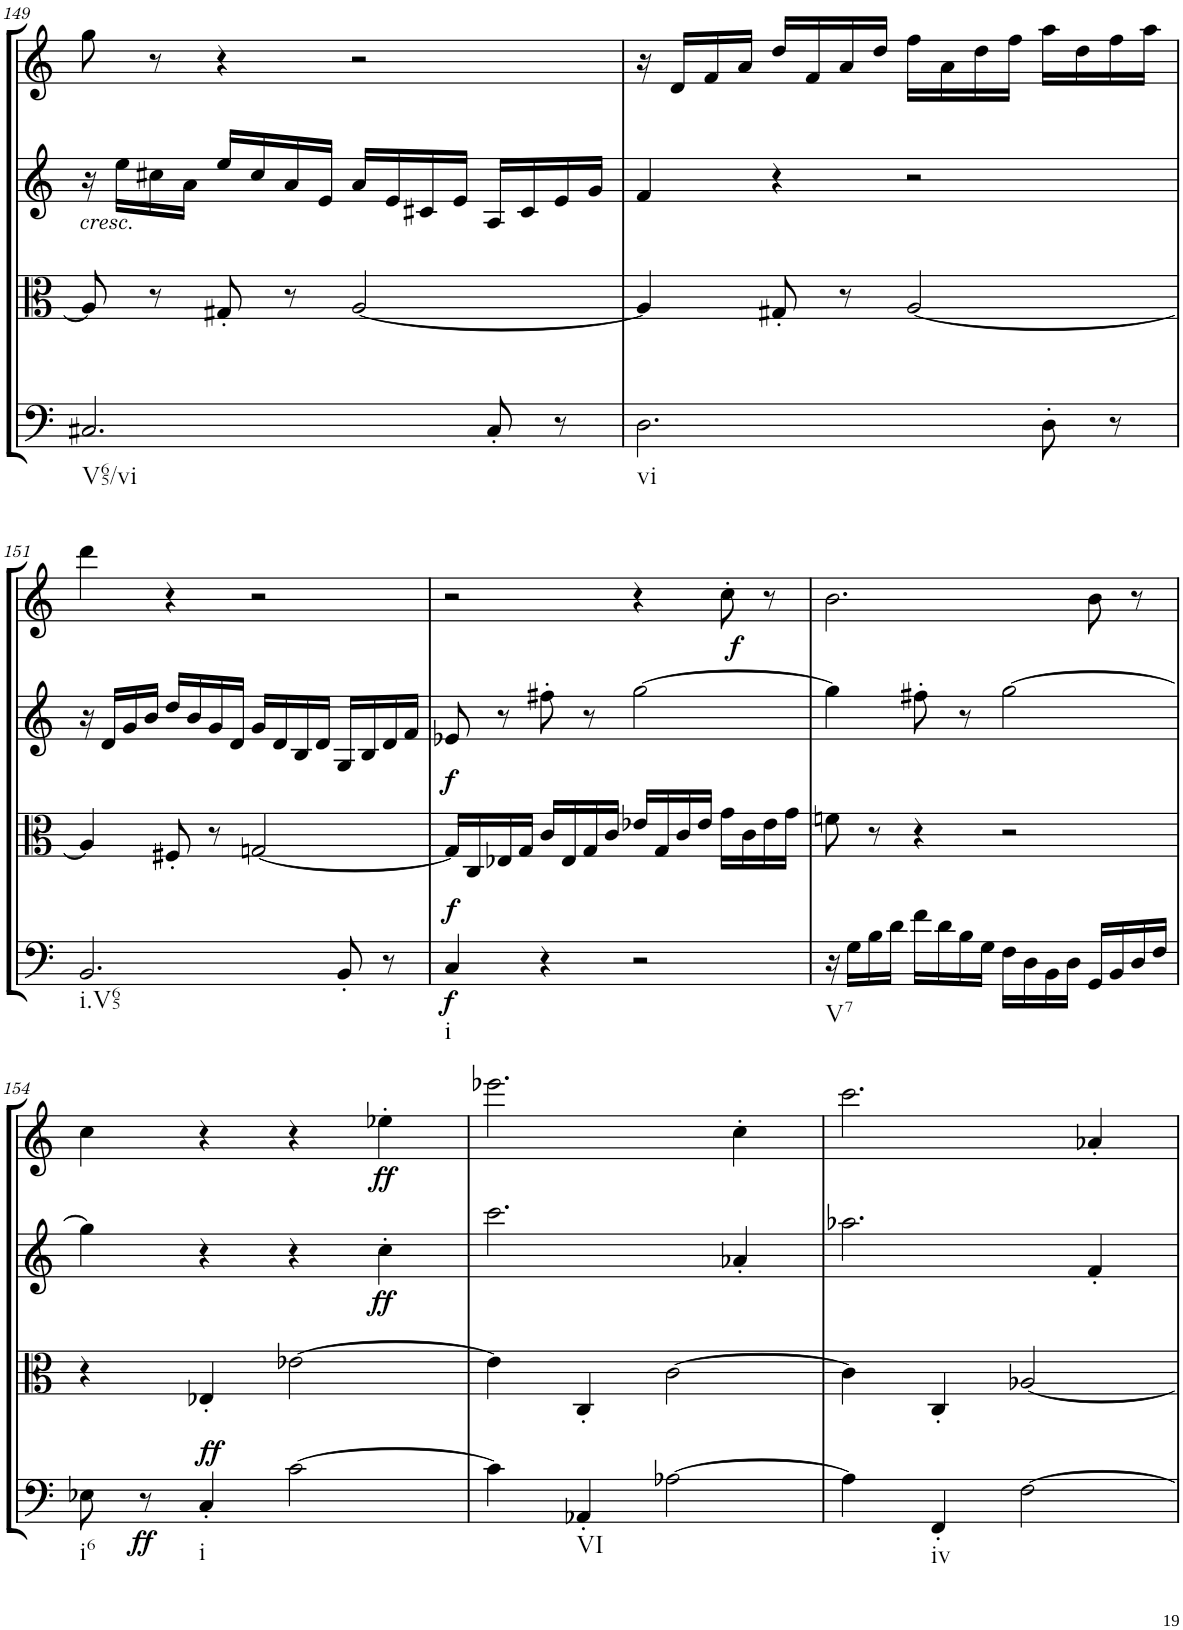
**kern	**dynam	**kern	**dynam	**kern	**dynam	**kern	**dynam
*part4	*part4	*part3	*part3	*part2	*part2	*part1	*part1
*staff4	*staff4	*staff3	*staff3	*staff2	*staff2	*staff1	*staff1
*I"Cello	*	*I"Viola	*	*I"2nd Violin	*	*I"1st Violin	*
*	*	*I'Vla	*	*I'Vln	*	*I'Vln	*
!!LO:PB:g=z
*clefF4	*	*clefC3	*	*clefG2	*	*clefG2	*
*k[]	*	*k[]	*	*k[]	*	*k[]	*
*M4/4	*	*M4/4	*	*M4/4	*	*M4/4	*
*met(c)	*	*met(c)	*	*met(c)	*	*met(c)	*
=149	=149	=149	=149	=149	=149	=149	=149
!	!	!	!	!LO:TX:b:i:t=cresc.	!	!	!
!LO:TX:b:t=V65/vi	!	!	!	!	!	!	!
2.C#X/	.	8A/]	.	16r	.	8gg\	.
.	.	.	.	16ee\LL	.	.	.
.	.	8r	.	16cc#X\	.	8r	.
.	.	.	.	16a\JJ	.	.	.
.	.	8G#X'/	.	16ee/LL	.	4r	.
.	.	.	.	16cc#/	.	.	.
.	.	8r	.	16a/	.	.	.
.	.	.	.	16e/JJ	.	.	.
.	.	[2A/	.	16a/LL	.	2r	.
.	.	.	.	16e/	.	.	.
.	.	.	.	16c#X/	.	.	.
.	.	.	.	16e/JJ	.	.	.
8C#'/	.	.	.	16A/LL	.	.	.
.	.	.	.	16c#/	.	.	.
8r	.	.	.	16e/	.	.	.
.	.	.	.	16g/JJ	.	.	.
=150	=150	=150	=150	=150	=150	=150	=150
!LO:TX:b:t=vi	!	!	!	!	!	!	!
2.D\	.	4A/]	.	4f/	.	16r	.
.	.	.	.	.	.	16d/LL	.
.	.	.	.	.	.	16f/	.
.	.	.	.	.	.	16a/JJ	.
.	.	8G#X'/	.	4r	.	16dd/LL	.
.	.	.	.	.	.	16f/	.
.	.	8r	.	.	.	16a/	.
.	.	.	.	.	.	16dd/JJ	.
.	.	[2A/	.	2r	.	16ff\LL	.
.	.	.	.	.	.	16a\	.
.	.	.	.	.	.	16dd\	.
.	.	.	.	.	.	16ff\JJ	.
8D'\	.	.	.	.	.	16aa\LL	.
.	.	.	.	.	.	16dd\	.
8r	.	.	.	.	.	16ff\	.
.	.	.	.	.	.	16aa\JJ	.
!!LO:LB:g=z
=151	=151	=151	=151	=151	=151	=151	=151
!LO:TX:b:t=i.V65	!	!	!	!	!	!	!
2.BB/	.	4A/]	.	16r	.	4ddd\	.
.	.	.	.	16d/LL	.	.	.
.	.	.	.	16g/	.	.	.
.	.	.	.	16b/JJ	.	.	.
.	.	8F#X'/	.	16dd/LL	.	4r	.
.	.	.	.	16b/	.	.	.
.	.	8r	.	16g/	.	.	.
.	.	.	.	16d/JJ	.	.	.
.	.	[2Gn/	.	16g/LL	.	2r	.
.	.	.	.	16d/	.	.	.
.	.	.	.	16B/	.	.	.
.	.	.	.	16d/JJ	.	.	.
8BB'/	.	.	.	16G/LL	.	.	.
.	.	.	.	16B/	.	.	.
8r	.	.	.	16d/	.	.	.
.	.	.	.	16f/JJ	.	.	.
=152	=152	=152	=152	=152	=152	=152	=152
!LO:TX:b:t=i	!	!	!	!	!	!	!
!	!LO:DY:b	!	!	!	!	!	!
!	!LO:DY:n=1:a	!	!LO:DY:a	!	!	!	!
4C/	f f	16G/LL]	f	8e-X/	.	2r	.
.	.	16C/	.	.	.	.	.
.	.	16E-X/	.	8r	.	.	.
.	.	16G/JJ	.	.	.	.	.
4r	.	16c/LL	.	8ff#X'\	.	.	.
.	.	16E-/	.	.	.	.	.
.	.	16G/	.	8r	.	.	.
.	.	16c/JJ	.	.	.	.	.
2r	.	16e-X/LL	.	[2gg\	.	4r	.
.	.	16G/	.	.	.	.	.
.	.	16c/	.	.	.	.	.
.	.	16e-/JJ	.	.	.	.	.
!	!	!	!	!	!	!	!LO:DY:b
.	.	16g\LL	.	.	.	8cc'\	f
.	.	16c\	.	.	.	.	.
.	.	16e-\	.	.	.	8r	.
.	.	16g\JJ	.	.	.	.	.
=153	=153	=153	=153	=153	=153	=153	=153
!LO:TX:b:t=V7	!	!	!	!	!	!	!
16r	.	8fn\	.	4gg\]	.	2.b\	.
16G\LL	.	.	.	.	.	.	.
16B\	.	8r	.	.	.	.	.
16d\JJ	.	.	.	.	.	.	.
16f\LL	.	4r	.	8ff#X'\	.	.	.
16d\	.	.	.	.	.	.	.
16B\	.	.	.	8r	.	.	.
16G\JJ	.	.	.	.	.	.	.
16F\LL	.	2r	.	[2gg\	.	.	.
16D\	.	.	.	.	.	.	.
16BB\	.	.	.	.	.	.	.
16D\JJ	.	.	.	.	.	.	.
16GG/LL	.	.	.	.	.	8b\	.
16BB/	.	.	.	.	.	.	.
16D/	.	.	.	.	.	8r	.
16F/JJ	.	.	.	.	.	.	.
!!LO:LB:g=z
=154	=154	=154	=154	=154	=154	=154	=154
!LO:TX:b:t=i6	!	!	!	!	!	!	!
8E-X\	.	4r	.	4gg\]	.	4cc\	.
!	!LO:DY:b	!	!	!	!	!	!
8r	ff	.	.	.	.	.	.
!LO:TX:b:t=i	!	!	!	!	!	!	!
!	!LO:DY:a	!	!	!	!	!	!
4C'/	ff	4E-X'/	.	4r	.	4r	.
[2c\	.	[2e-X\	.	4r	.	4r	.
!	!	!	!	!	!LO:DY:b	!	!LO:DY:b
.	.	.	.	4cc'\	ff	4ee-X'\	ff
=155	=155	=155	=155	=155	=155	=155	=155
4c\]	.	4e-\]	.	2.ccc\	.	2.eee-X\	.
!LO:TX:b:t=VI	!	!	!	!	!	!	!
4AA-X'/	.	4C'/	.	.	.	.	.
[2A-X\	.	[2c\	.	.	.	.	.
.	.	.	.	4a-X'/	.	4cc'\	.
=156	=156	=156	=156	=156	=156	=156	=156
4A-\]	.	4c\]	.	2.aa-X\	.	2.ccc\	.
!LO:TX:b:t=iv	!	!	!	!	!	!	!
4FF'/	.	4C'/	.	.	.	.	.
[2F\	.	[2A-X/	.	.	.	.	.
.	.	.	.	4f'/	.	4a-X'/	.
=	=	=	=	=	=	=	=
*-	*-	*-	*-	*-	*-	*-	*-
